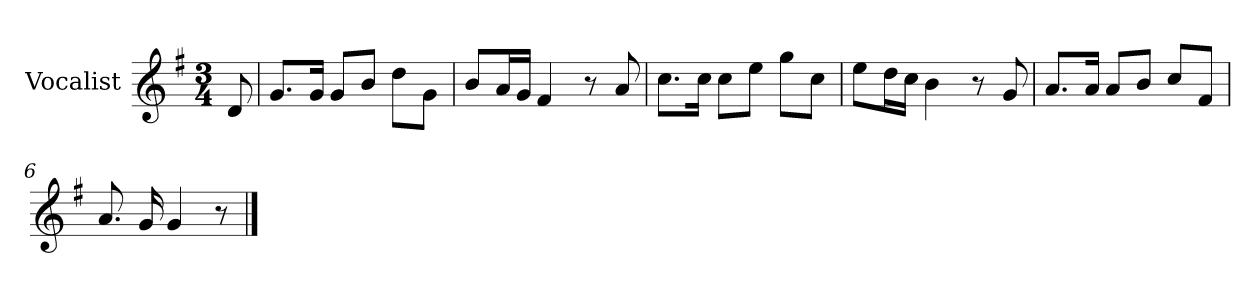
**kern
*part1
*staff1
*I"Vocalist
*k[f#]
*G:
*M3/4
=
8d
=1
8.gL
16gJk
8gL
8bJ
8ddL
8gJ
=2
8bL
16aL
16gJJ
4f#
8r
8a
=3
8.ccL
16ccJk
8ccL
8eeJ
8ggL
8ccJ
=4
8eeL
16ddL
16ccJJ
4b
8r
8g
=5
8.aL
16aJk
8aL
8bJ
8ccL
8f#J
=6
8.a
16g
4g
8r
==
*-
